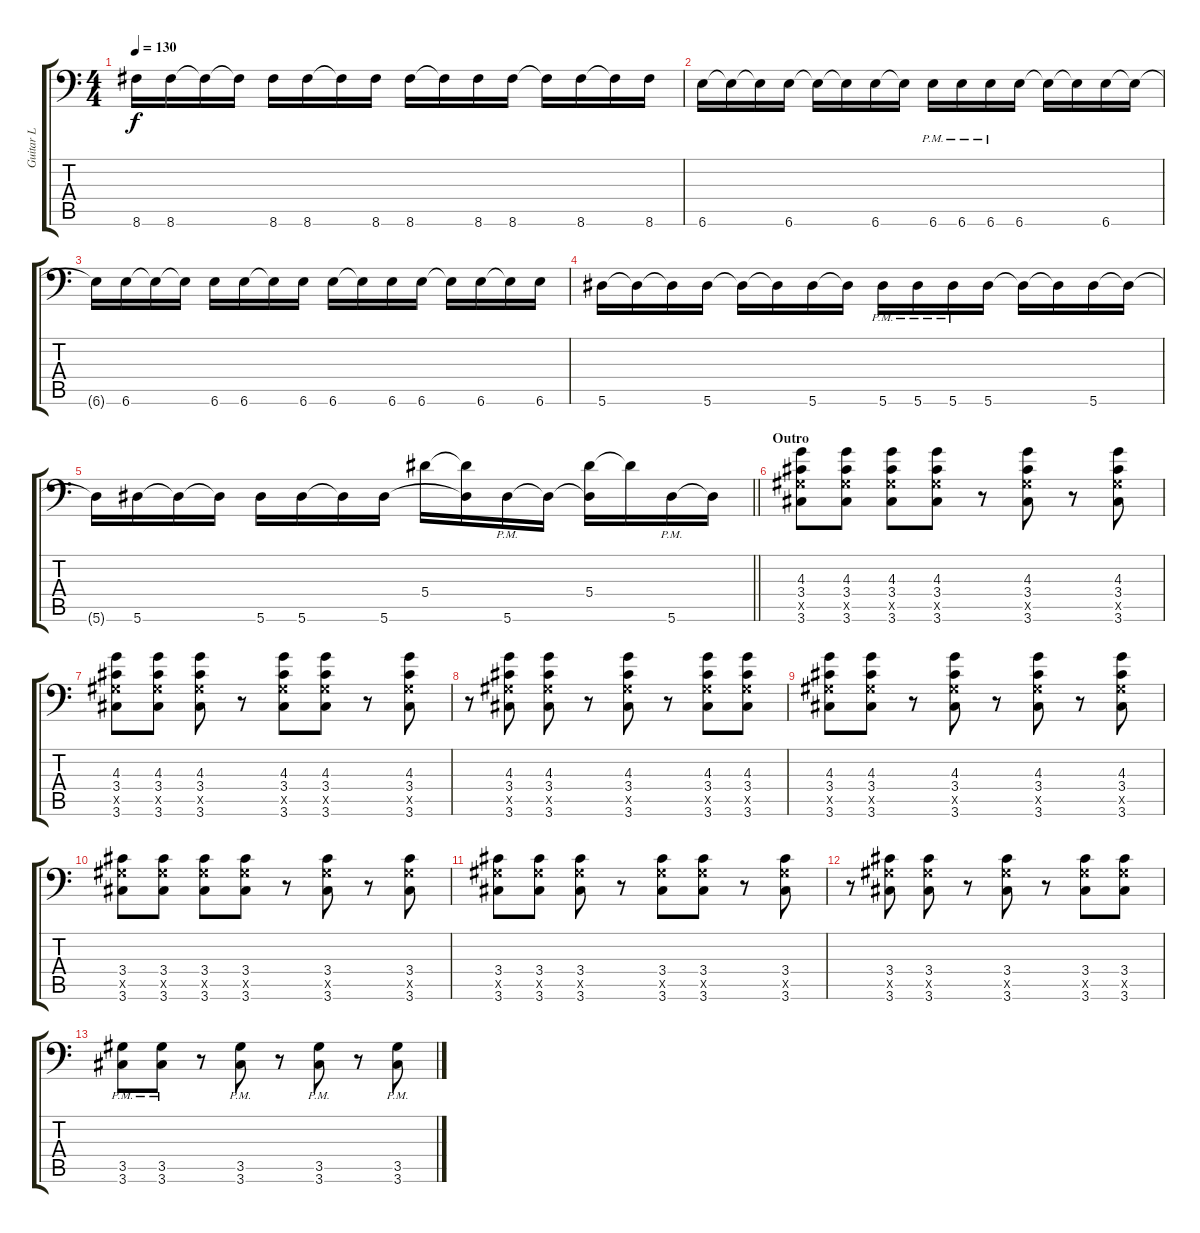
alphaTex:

\track ("Guitar L" "Guitar L") {instrument distortionguitar}
\staff {score tabs}
\tuning (C4 G3 Eb3 Bb2 F2 Bb1) {hide}
\ts (4 4)
\tempo 130
\clef f4
\ks c
8.6{t}.16{dy f} 8.6.16 8.6{t}.16 8.6{t}.16 8.6.16 8.6.16 8.6{t}.16 8.6.16 8.6.16 8.6{t}.16 8.6.16 8.6.16 8.6{t}.16 8.6.16 8.6{t}.16 8.6.16 |
6.6.16 6.6{t}.16 6.6{t}.16 6.6.16 6.6{t}.16 6.6{t}.16 6.6.16 6.6{t}.16 6.6{pm}.16 6.6{pm}.16 6.6{pm}.16 6.6.16 6.6{t}.16 6.6{t}.16 6.6.16 6.6{t}.16 |
6.6{t}.16 6.6.16 6.6{t}.16 6.6{t}.16 6.6.16 6.6.16 6.6{t}.16 6.6.16 6.6.16 6.6{t}.16 6.6.16 6.6.16 6.6{t}.16 6.6.16 6.6{t}.16 6.6.16 |
5.6.16 5.6{t}.16 5.6{t}.16 5.6.16 5.6{t}.16 5.6{t}.16 5.6.16 5.6{t}.16 5.6{pm}.16 5.6{pm}.16 5.6{pm}.16 5.6.16 5.6{t}.16 5.6{t}.16 5.6.16 5.6{t}.16 |
\barLineRight lightlight
5.6{t}.16 5.6.16 5.6{t}.16 5.6{t}.16 5.6.16 5.6.16 5.6{t}.16 5.6.16 5.4.16 (5.4{t} 5.6{t}).16 5.6{pm}.16 5.6{t}.16 (5.4 5.6{t}).16 5.4{t}.16 5.6{pm}.16 5.6{t}.16 |
\section ("" "Outro")
(4.3 3.4 3.5{x} 3.6).8 (4.3 3.4 3.5{x} 3.6).8 (4.3 3.4 3.5{x} 3.6).8 (4.3 3.4 3.5{x} 3.6).8 r.8 (4.3 3.4 3.5{x} 3.6).8 r.8 (4.3 3.4 3.5{x} 3.6).8 |
(4.3 3.4 3.5{x} 3.6).8 (4.3 3.4 3.5{x} 3.6).8 (4.3 3.4 3.5{x} 3.6).8 r.8 (4.3 3.4 3.5{x} 3.6).8 (4.3 3.4 3.5{x} 3.6).8 r.8 (4.3 3.4 3.5{x} 3.6).8 |
r.8 (4.3 3.4 3.5{x} 3.6).8 (4.3 3.4 3.5{x} 3.6).8 r.8 (4.3 3.4 3.5{x} 3.6).8 r.8 (4.3 3.4 3.5{x} 3.6).8 (4.3 3.4 3.5{x} 3.6).8 |
(4.3 3.4 3.5{x} 3.6).8 (4.3 3.4 3.5{x} 3.6).8 r.8 (4.3 3.4 3.5{x} 3.6).8 r.8 (4.3 3.4 3.5{x} 3.6).8 r.8 (4.3 3.4 3.5{x} 3.6).8 |
(3.4 3.5{x} 3.6).8 (3.4 3.5{x} 3.6).8 (3.4 3.5{x} 3.6).8 (3.4 3.5{x} 3.6).8 r.8 (3.4 3.5{x} 3.6).8 r.8 (3.4 3.5{x} 3.6).8 |
(3.4 3.5{x} 3.6).8 (3.4 3.5{x} 3.6).8 (3.4 3.5{x} 3.6).8 r.8 (3.4 3.5{x} 3.6).8 (3.4 3.5{x} 3.6).8 r.8 (3.4 3.5{x} 3.6).8 |
r.8 (3.4 3.5{x} 3.6).8 (3.4 3.5{x} 3.6).8 r.8 (3.4 3.5{x} 3.6).8 r.8 (3.4 3.5{x} 3.6).8 (3.4 3.5{x} 3.6).8 |
(3.5{pm} 3.6{pm}).8 (3.5{pm} 3.6{pm}).8 r.8 (3.5{pm} 3.6{pm}).8 r.8 (3.5{pm} 3.6{pm}).8 r.8 (3.5{pm} 3.6{pm}).8
